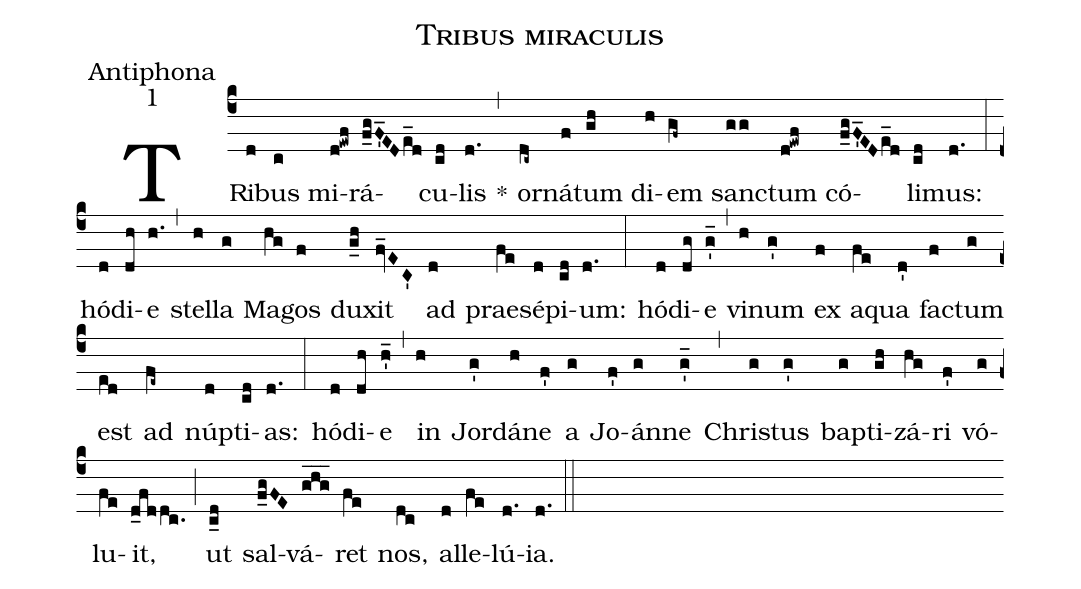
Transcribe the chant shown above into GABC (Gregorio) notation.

name:Tribus miraculis;
office-part:Antiphona;
mode:1;
%%
(c4) TRi(d)bus(c) mi(d!ewf)rá(f_gF'_EDe_d)cu(cd)lis(d.) *(,) or(dc~)ná(f)tum(gh) di(h)em(gf~) san(gg)ctum(d!ewf) có(f_gF'_EDe_d)li(cd)mus:(d.) (:) hó(d)di(dh)e(h.) (,) stel(h)la(g) Ma(hg)gos(f) du(g_h)xit(fv_EC') ad(d) prae(fe)sé(d)pi(cd)um:(d.) (:) hó(d)di(dg)e(g'_) (,) vi(h)num(g') ex(f) a(fe)qua(d') fa(f)ctum(g) est(ed) ad(fe~) núp(d)ti(cd)as:(d.) (:) hó(d)di(dh)e(h'_) (,) in(h) Jor(g')dá(h)ne(f') a(g) Jo(f')án(g)ne(g'_) (,) Chri(g)stus(g') bap(g)ti(gh)zá(hg)ri(f') vó(g)lu(fe)it,(d_fddc.) (;) ut(c_d) sal(f_gFE)vá(ghg___)ret(fe) nos,(dc) al(d)le(fe)lú(d.)ia.(d.) (::)
